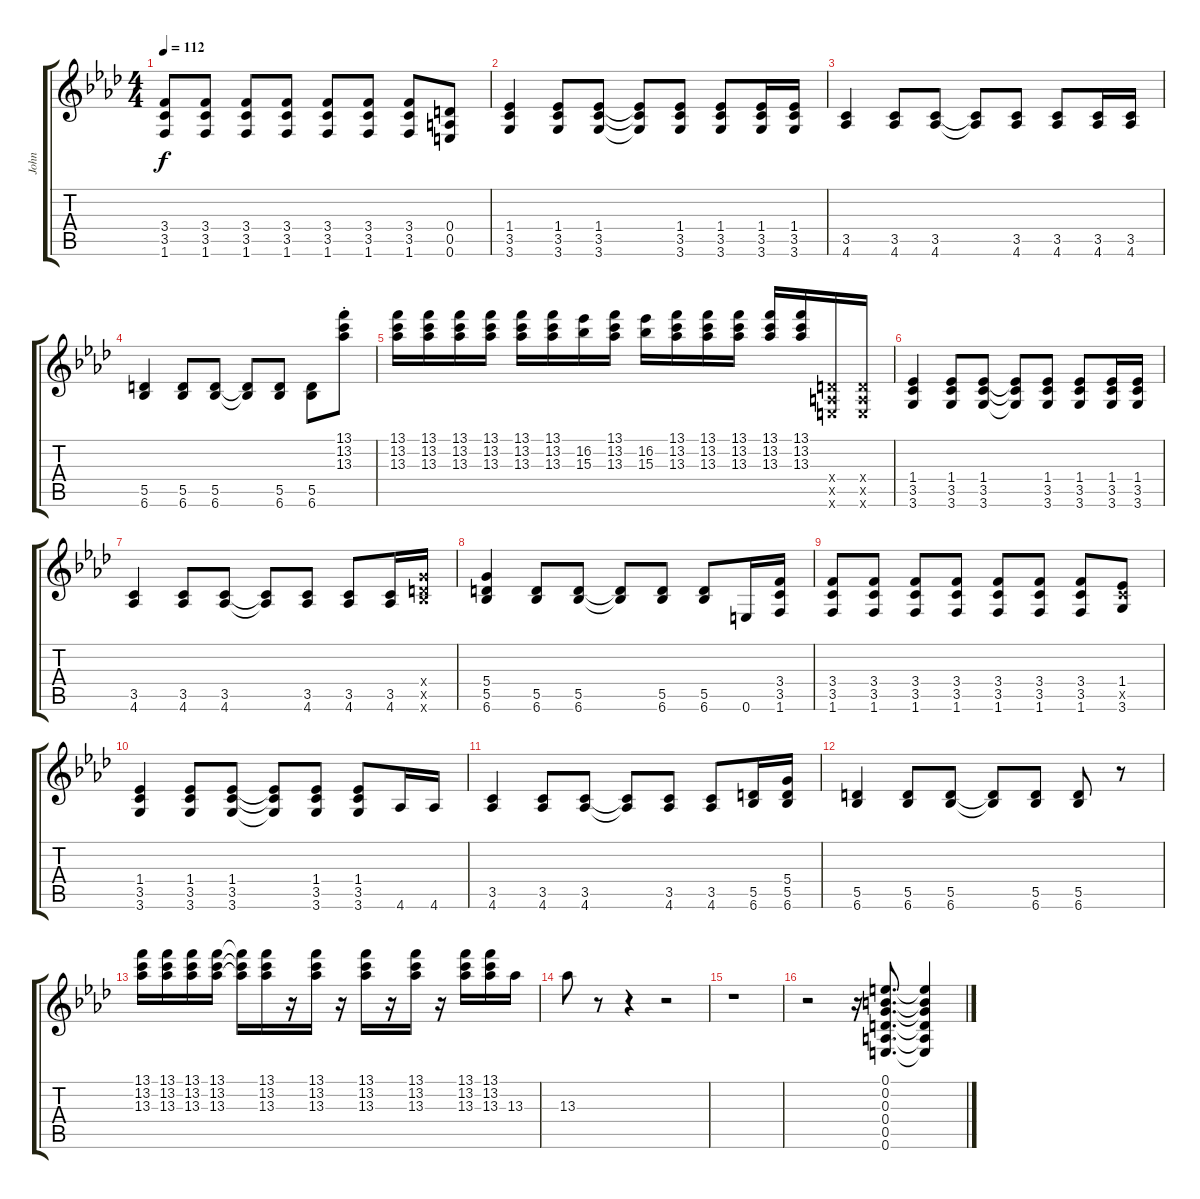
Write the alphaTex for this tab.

\track ("John" "John") {instrument distortionguitar}
\staff {score tabs}
\tuning (E4 B3 G3 D3 A2 E2) {hide}
\ts (4 4)
\tempo 112
\clef g2
\ks ab
(3.4 3.5 1.6).8{dy f} (3.4 3.5 1.6).8 (3.4 3.5 1.6).8 (3.4 3.5 1.6).8 (3.4 3.5 1.6).8 (3.4 3.5 1.6).8 (3.4 3.5 1.6).8 (0.4 0.5 0.6).8 |
(1.4 3.5 3.6).4 (1.4 3.5 3.6).8 (1.4 3.5 3.6).8 (1.4{t} 3.5{t} 3.6{t}).8 (1.4 3.5 3.6).8 (1.4 3.5 3.6).8 (1.4 3.5 3.6).16 (1.4 3.5 3.6).16 |
(3.5 4.6).4 (3.5 4.6).8 (3.5 4.6).8 (3.5{t} 4.6{t}).8 (3.5 4.6).8 (3.5 4.6).8 (3.5 4.6).16 (3.5 4.6).16 |
(5.5 6.6).4 (5.5 6.6).8 (5.5 6.6).8 (5.5{t} 6.6{t}).8 (5.5 6.6).8 (5.5 6.6).8 (13.1{st} 13.2{st} 13.3{st}).8 |
(13.1 13.2 13.3).16 (13.1 13.2 13.3).16 (13.1 13.2 13.3).16 (13.1 13.2 13.3).16 (13.1 13.2 13.3).16 (13.1 13.2 13.3).16 (16.2 15.3).16 (13.1 13.2 13.3).16 (16.2 15.3).16 (13.1 13.2 13.3).16 (13.1 13.2 13.3).16 (13.1 13.2 13.3).16 (13.1 13.2 13.3).16 (13.1 13.2 13.3).16 (0.4{x} 0.5{x} 0.6{x}).16 (0.4{x} 0.5{x} 0.6{x}).16 |
(1.4 3.5 3.6).4 (1.4 3.5 3.6).8 (1.4 3.5 3.6).8 (1.4{t} 3.5{t} 3.6{t}).8 (1.4 3.5 3.6).8 (1.4 3.5 3.6).8 (1.4 3.5 3.6).16 (1.4 3.5 3.6).16 |
(3.5 4.6).4 (3.5 4.6).8 (3.5 4.6).8 (3.5{t} 4.6{t}).8 (3.5 4.6).8 (3.5 4.6).8 (3.5 4.6).16 (5.4{x} 5.5{x} 6.6{x}).16 |
(5.4 5.5 6.6).4 (5.5 6.6).8 (5.5 6.6).8 (5.5{t} 6.6{t}).8 (5.5 6.6).8 (5.5 6.6).8 0.6.16 (3.4 3.5 1.6).16 |
(3.4 3.5 1.6).8 (3.4 3.5 1.6).8 (3.4 3.5 1.6).8 (3.4 3.5 1.6).8 (3.4 3.5 1.6).8 (3.4 3.5 1.6).8 (3.4 3.5 1.6).8 (1.4 3.5{x} 3.6).8 |
(1.4 3.5 3.6).4 (1.4 3.5 3.6).8 (1.4 3.5 3.6).8 (1.4{t} 3.5{t} 3.6{t}).8 (1.4 3.5 3.6).8 (1.4 3.5 3.6).8 4.6.16 4.6.16 |
(3.5 4.6).4 (3.5 4.6).8 (3.5 4.6).8 (3.5{t} 4.6{t}).8 (3.5 4.6).8 (3.5 4.6).8 (5.5 6.6).16 (5.4 5.5 6.6).16 |
(5.5 6.6).4 (5.5 6.6).8 (5.5 6.6).8 (5.5{t} 6.6{t}).8 (5.5 6.6).8 (5.5 6.6).8 r.8 |
(13.1 13.2 13.3).16 (13.1 13.2 13.3).16 (13.1 13.2 13.3).16 (13.1 13.2 13.3).16 (13.1{t} 13.2{t} 13.3{t}).16 (13.1 13.2 13.3).16 r.16 (13.1 13.2 13.3).16 r.16 (13.1 13.2 13.3).16 r.16 (13.1 13.2 13.3).16 r.16 (13.1 13.2 13.3).16 (13.1 13.2 13.3).16 13.3.16 |
13.3.8 r.8 r.4 r.2 |
r.1 |
r.2 r.16 (0.1 0.2 0.3 0.4 0.5 0.6).8{d} (0.1{t} 0.2{t} 0.3{t} 0.4{t} 0.5{t} 0.6{t}).4
